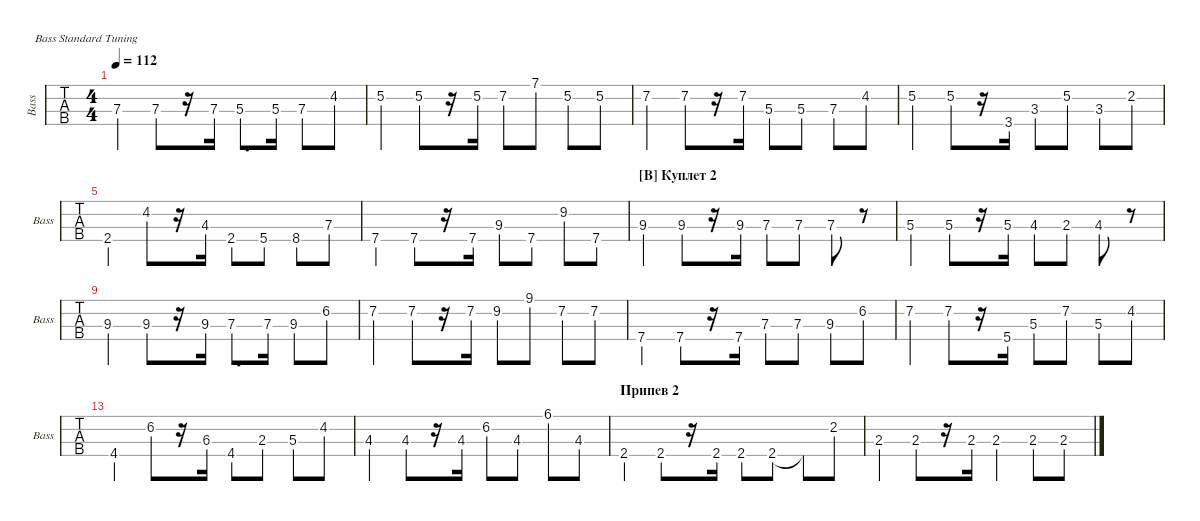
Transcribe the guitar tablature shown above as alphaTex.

\defaultSystemsLayout 4
\hideDynamics
\bracketExtendMode groupsimilarinstruments
\singleTrackTrackNamePolicy allsystems
\multiTrackTrackNamePolicy allsystems
\otherSystemsTrackNameOrientation horizontal
\defaultBarNumberDisplay FirstOfSystem
\track ("Bass" "Bass") {instrument electricbassfinger}
\staff {tabs}
\tuning (G2 D2 A1 E1)
\ts (4 4)
\tempo 112
\clef f4
\ks eminor
7.3.4{dy mf} 7.3.8 r.16 7.3.16 5.3.8{d} 5.3.16 7.3.8 4.2.8 |
5.2.4 5.2.8 r.16 5.2.16 7.2.8 7.1.8 5.2.8 5.2.8 |
7.2.4 7.2.8 r.16 7.2.16 5.3.8 5.3.8 7.3.8 4.2.8 |
5.2.4 5.2.8 r.16 3.4.16 3.3.8 5.2.8 3.3.8 2.2.8 |
2.4.4 4.2.8 r.16 4.3.16 2.4.8 5.4.8 8.4.8 7.3.8 |
7.4.4 7.4.8 r.16 7.4.16 9.3.8 7.4.8 9.2.8 7.4.8 |
\section ("B" "Куплет 2")
\ks f#minor
9.3.4 9.3.8 r.16 9.3.16 7.3.8 7.3.8 7.3.8 r.8 |
5.3.4 5.3.8 r.16 5.3.16 4.3.8 2.3.8 4.3.8 r.8 |
9.3.4 9.3.8 r.16 9.3.16 7.3.8{d} 7.3.16 9.3.8 6.2.8 |
7.2.4 7.2.8 r.16 7.2.16 9.2.8 9.1.8 7.2.8 7.2.8 |
7.4.4 7.4.8 r.16 7.4.16 7.3.8 7.3.8 9.3.8 6.2.8 |
7.2.4 7.2.8 r.16 5.4.16 5.3.8 7.2.8 5.3.8 4.2.8 |
4.4.4 6.2.8 r.16 6.3.16 4.4.8 2.3.8 5.3.8 4.2.8 |
4.3.4 4.3.8 r.16 4.3.16 6.2.8 4.3.8 6.1.8 4.3.8 |
\section ("" "Припев 2")
2.4.4 2.4.8 r.16 2.4.16 2.4.8 2.4.8 2.4{t}.8 2.2.8 |
2.3.4 2.3.8 r.16 2.3.16 2.3.4 2.3.8 2.3.8
